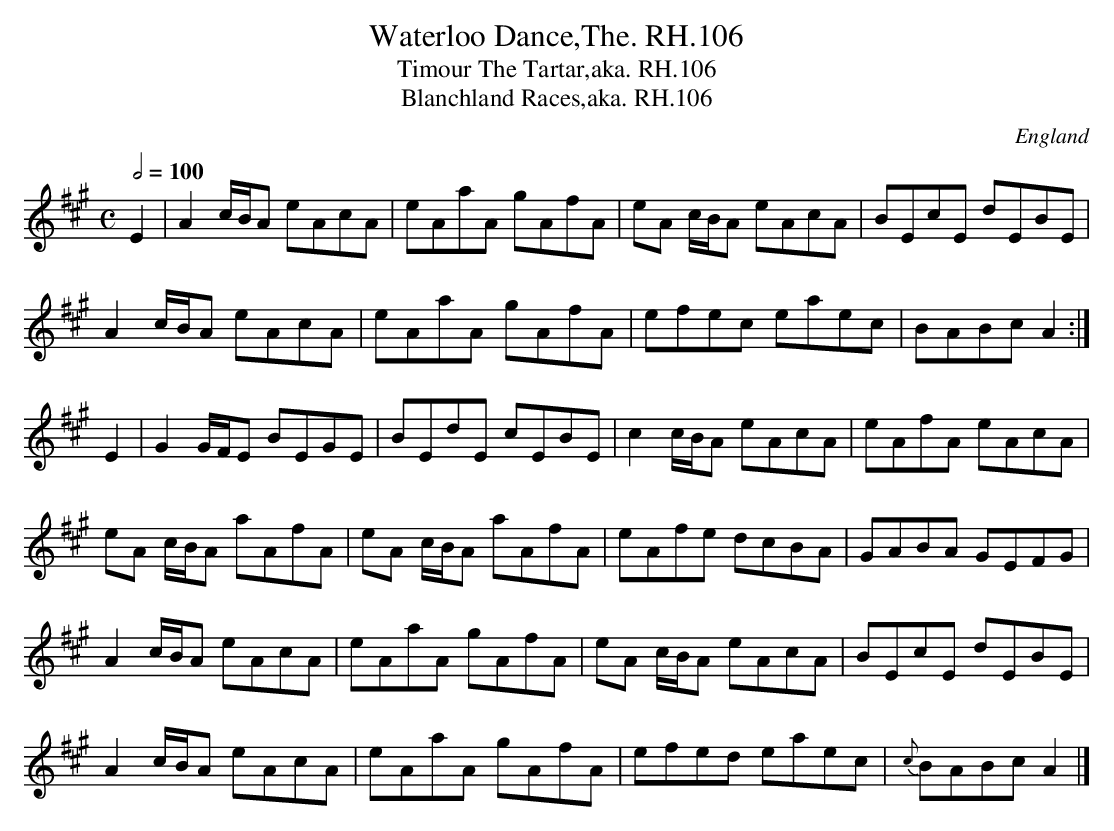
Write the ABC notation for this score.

X:1
T:Waterloo Dance,The. RH.106
T:Timour The Tartar,aka. RH.106
T:Blanchland Races,aka. RH.106
L:1/8
M:C
O:England
Q:2/4=100
K:A
E2|A2c/B/A eAcA|eAaA gAfA|\
eA c/B/A eAcA|BEcE dEBE|!
A2c/B/A eAcA|eAaA gAfA|\
efec eaec|BABc A2:|!
E2|G2G/F/E BEGE|BEdE cEBE|\
c2c/B/A eAcA|eAfA eAcA|!
eA c/B/A aAfA|eA c/B/A aAfA|\
eAfe dcBA|GABA GEFG|!
A2c/B/A eAcA|eAaA gAfA|\
eA c/B/A eAcA|BEcE dEBE|!
A2c/B/A eAcA|eAaA gAfA|\
efed eaec|{c}BABc A2|]
